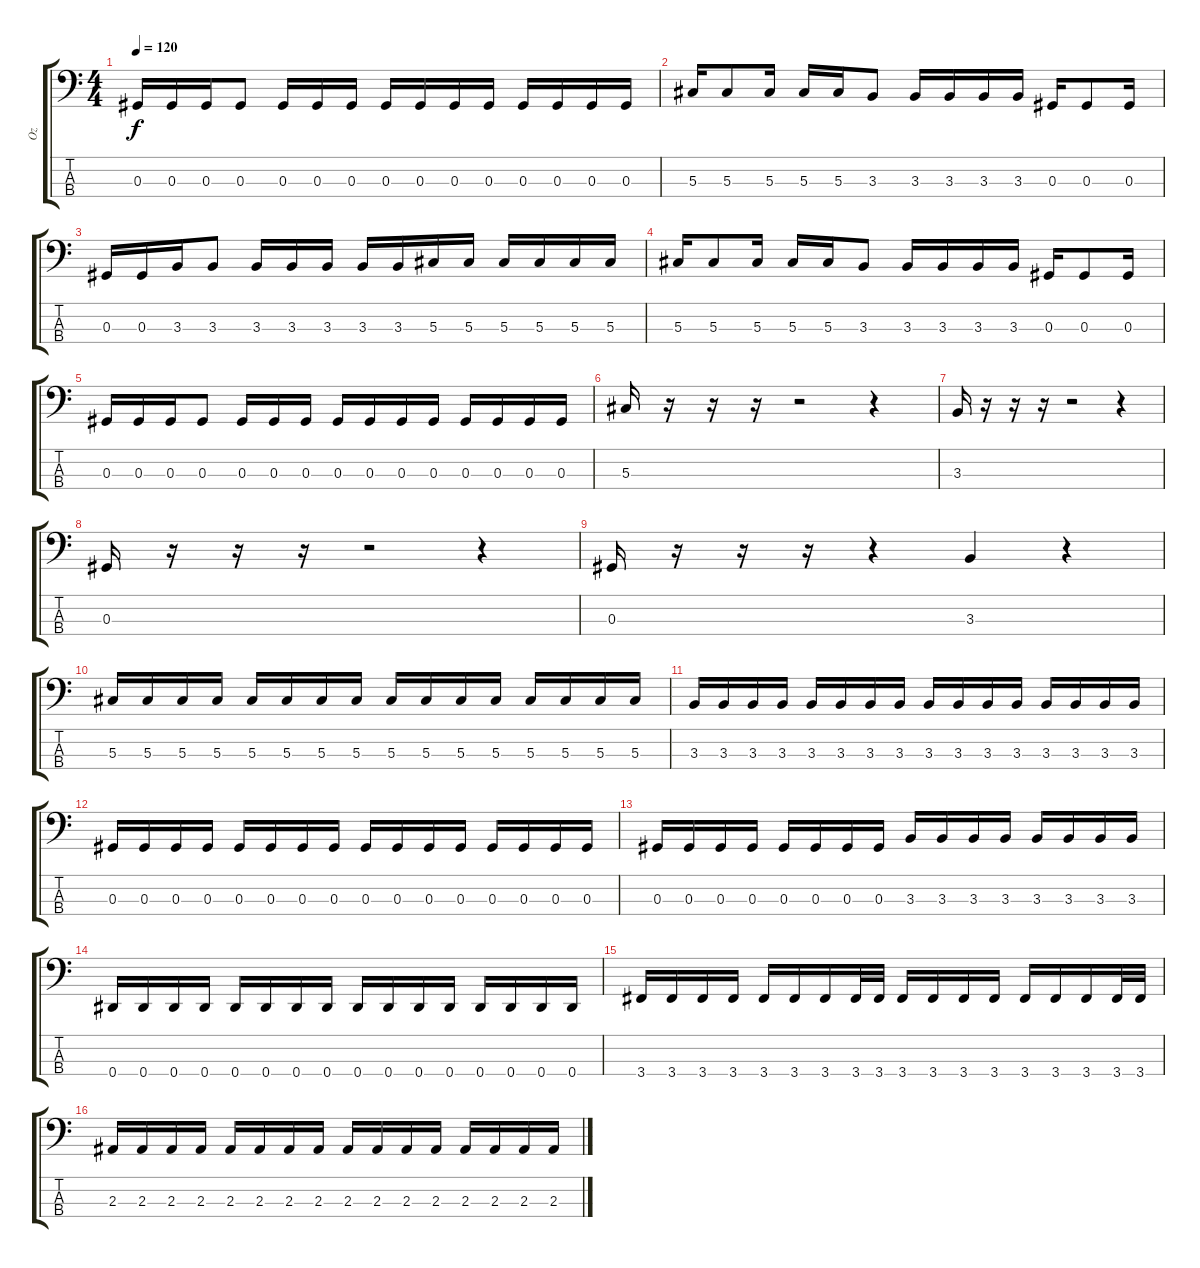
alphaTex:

\track ("Oz" "Oz") {instrument electricbasspick}
\staff {score tabs}
\tuning (Gb2 Db2 Ab1 Eb1) {hide}
\ts (4 4)
\tempo 120
\clef f4
\ks c
0.3.16{dy f} 0.3.16 0.3.16 0.3.8 0.3.16 0.3.16 0.3.16 0.3.16 0.3.16 0.3.16 0.3.16 0.3.16 0.3.16 0.3.16 0.3.16 |
5.3.16 5.3.8 5.3.16 5.3.16 5.3.16 3.3.8 3.3.16 3.3.16 3.3.16 3.3.16 0.3.16 0.3.8 0.3.16 |
0.3.16 0.3.16 3.3.16 3.3.8 3.3.16 3.3.16 3.3.16 3.3.16 3.3.16 5.3.16 5.3.16 5.3.16 5.3.16 5.3.16 5.3.16 |
5.3.16 5.3.8 5.3.16 5.3.16 5.3.16 3.3.8 3.3.16 3.3.16 3.3.16 3.3.16 0.3.16 0.3.8 0.3.16 |
0.3.16 0.3.16 0.3.16 0.3.8 0.3.16 0.3.16 0.3.16 0.3.16 0.3.16 0.3.16 0.3.16 0.3.16 0.3.16 0.3.16 0.3.16 |
5.3.16 r.16 r.16 r.16 r.2 r.4 |
3.3.16 r.16 r.16 r.16 r.2 r.4 |
0.3.16 r.16 r.16 r.16 r.2 r.4 |
0.3.16 r.16 r.16 r.16 r.4 3.3.4 r.4 |
5.3.16 5.3.16 5.3.16 5.3.16 5.3.16 5.3.16 5.3.16 5.3.16 5.3.16 5.3.16 5.3.16 5.3.16 5.3.16 5.3.16 5.3.16 5.3.16 |
3.3.16 3.3.16 3.3.16 3.3.16 3.3.16 3.3.16 3.3.16 3.3.16 3.3.16 3.3.16 3.3.16 3.3.16 3.3.16 3.3.16 3.3.16 3.3.16 |
0.3.16 0.3.16 0.3.16 0.3.16 0.3.16 0.3.16 0.3.16 0.3.16 0.3.16 0.3.16 0.3.16 0.3.16 0.3.16 0.3.16 0.3.16 0.3.16 |
0.3.16 0.3.16 0.3.16 0.3.16 0.3.16 0.3.16 0.3.16 0.3.16 3.3.16 3.3.16 3.3.16 3.3.16 3.3.16 3.3.16 3.3.16 3.3.16 |
0.4.16 0.4.16 0.4.16 0.4.16 0.4.16 0.4.16 0.4.16 0.4.16 0.4.16 0.4.16 0.4.16 0.4.16 0.4.16 0.4.16 0.4.16 0.4.16 |
3.4.16 3.4.16 3.4.16 3.4.16 3.4.16 3.4.16 3.4.16 3.4.32 3.4.32 3.4.16 3.4.16 3.4.16 3.4.16 3.4.16 3.4.16 3.4.16 3.4.32 3.4.32 |
2.3.16 2.3.16 2.3.16 2.3.16 2.3.16 2.3.16 2.3.16 2.3.16 2.3.16 2.3.16 2.3.16 2.3.16 2.3.16 2.3.16 2.3.16 2.3.16
